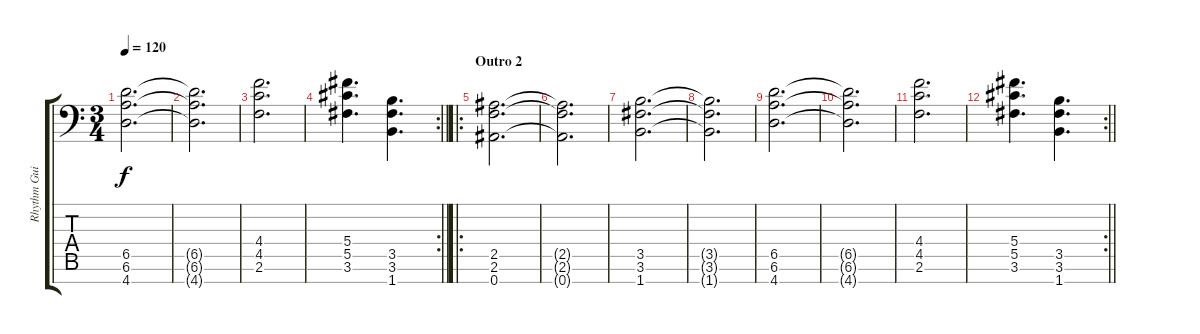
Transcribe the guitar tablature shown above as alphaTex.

\track ("Rhythm Guitar" "Rhythm Gui") {instrument distortionguitar}
\staff {score tabs}
\tuning (Eb4 Bb3 Gb3 Db3 Ab2 Eb2 Bb1) {hide}
\ts (3 4)
\tempo 120
\clef f4
\ks c
(6.5 6.6 4.7).2{d dy f} |
(6.5{t} 6.6{t} 4.7{t}).2{d} |
(4.4 4.5 2.6).2{d} |
\rc 2
\barLineRight lightlight
(5.4 5.5 3.6).4{d} (3.5 3.6 1.7).4{d} |
\ro
\section ("" "Outro 2")
(2.5 2.6 0.7).2{d} |
(2.5{t} 2.6{t} 0.7{t}).2{d} |
(3.5 3.6 1.7).2{d} |
(3.5{t} 3.6{t} 1.7{t}).2{d} |
(6.5 6.6 4.7).2{d} |
(6.5{t} 6.6{t} 4.7{t}).2{d} |
(4.4 4.5 2.6).2{d} |
\rc 2
\barLineRight lightlight
(5.4 5.5 3.6).4{d} (3.5 3.6 1.7).4{d}
